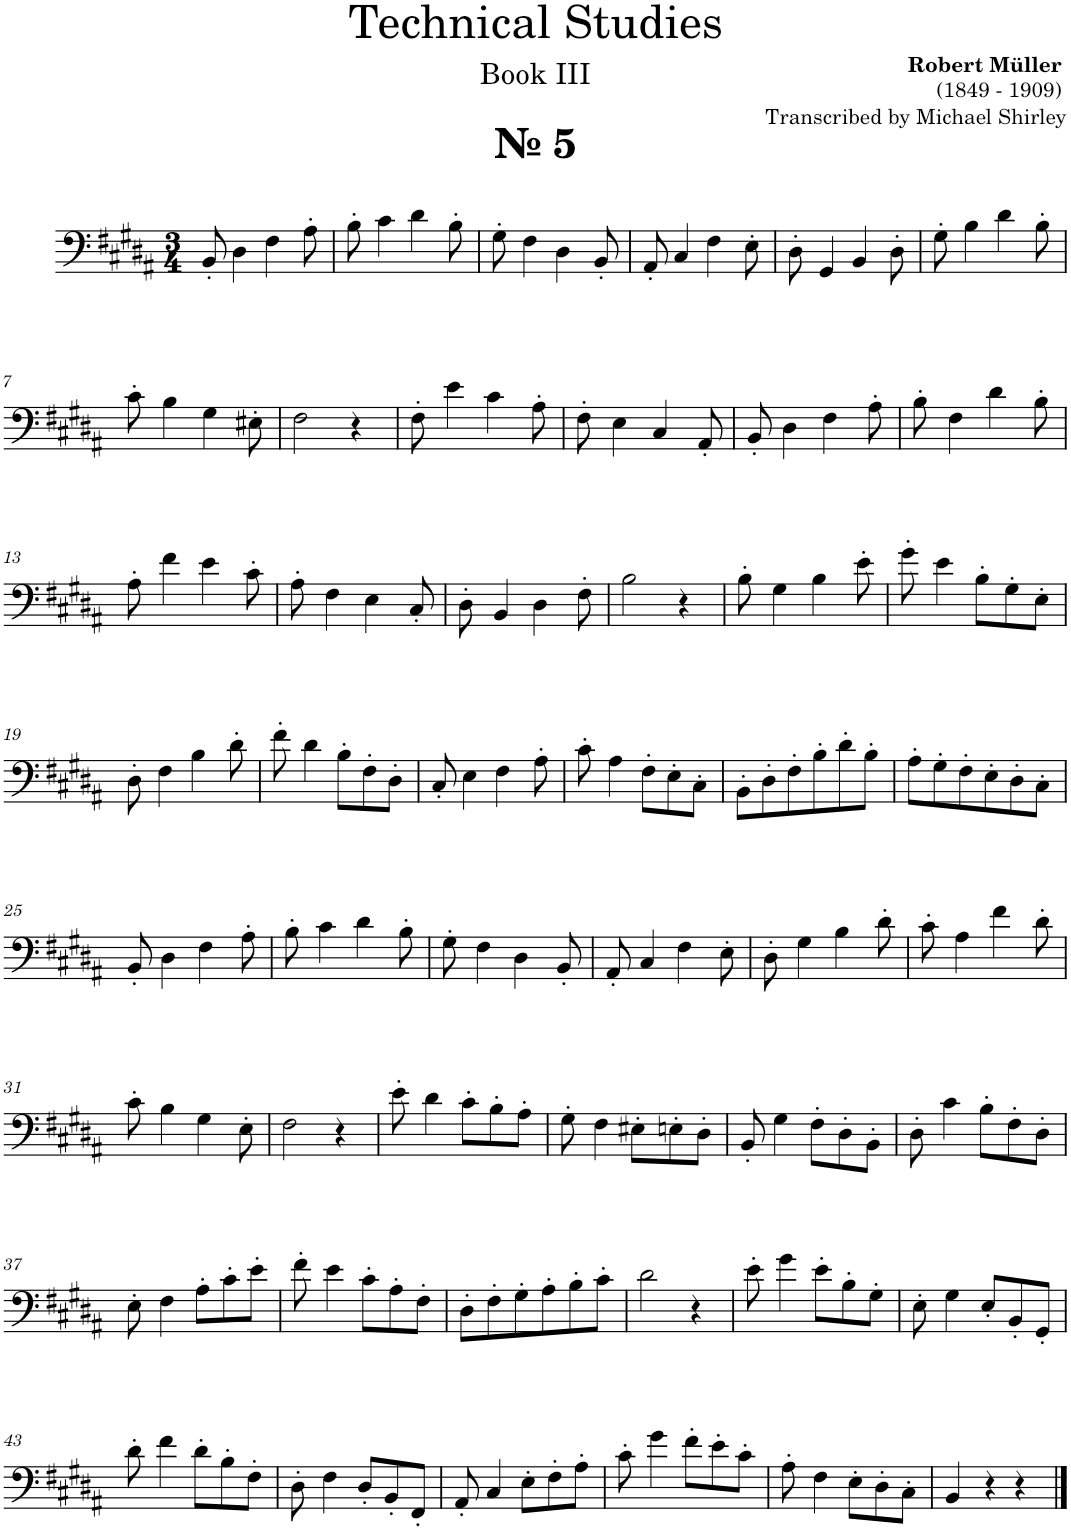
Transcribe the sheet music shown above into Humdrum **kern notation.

**kern
*part1
*staff1
*I"Trombone
*I'Tbn.
*clefF4
*k[f#c#g#d#a#]
*M3/4
=1
!LO:TX:a:B:t=№ 5
8BB'/
4D#\
4F#\
8A#'\
=2
8B'\
4c#\
4d#\
8B'\
=3
8G#'\
4F#\
4D#\
8BB'/
=4
8AA#'/
4C#/
4F#\
8E'\
=5
8D#'\
4GG#/
4BB/
8D#'\
=6
8G#'\
4B\
4d#\
8B'\
!!LO:LB:g=z
=7
8c#'\
4B\
4G#\
8E#X'\
=8
2F#\
4r
=9
8F#'\
4e\
4c#\
8A#'\
=10
8F#'\
4E\
4C#/
8AA#'/
=11
8BB'/
4D#\
4F#\
8A#'\
=12
8B'\
4F#\
4d#\
8B'\
!!LO:LB:g=z
=13
8A#'\
4f#\
4e\
8c#'\
=14
8A#'\
4F#\
4E\
8C#'/
=15
8D#'\
4BB/
4D#\
8F#'\
=16
2B\
4r
=17
8B'\
4G#\
4B\
8e'\
=18
8g#'\
4e\
8B'\L
8G#'\
8E'\J
!!LO:LB:g=z
=19
8D#'\
4F#\
4B\
8d#'\
=20
8f#'\
4d#\
8B'\L
8F#'\
8D#'\J
=21
8C#'/
4E\
4F#\
8A#'\
=22
8c#'\
4A#\
8F#'\L
8E'\
8C#'\J
=23
8BB'\L
8D#'\
8F#'\
8B'\
8d#'\
8B'\J
=24
8A#'\L
8G#'\
8F#'\
8E'\
8D#'\
8C#'\J
!!LO:LB:g=z
=25
8BB'/
4D#\
4F#\
8A#'\
=26
8B'\
4c#\
4d#\
8B'\
=27
8G#'\
4F#\
4D#\
8BB'/
=28
8AA#'/
4C#/
4F#\
8E'\
=29
8D#'\
4G#\
4B\
8d#'\
=30
8c#'\
4A#\
4f#\
8d#'\
!!LO:LB:g=z
=31
8c#'\
4B\
4G#\
8E'\
=32
2F#\
4r
=33
8e'\
4d#\
8c#'\L
8B'\
8A#'\J
=34
8G#'\
4F#\
8E#X'\L
8En'\
8D#'\J
=35
8BB'/
4G#\
8F#'\L
8D#'\
8BB'\J
=36
8D#'\
4c#\
8B'\L
8F#'\
8D#'\J
!!LO:LB:g=z
=37
8E'\
4F#\
8A#'\L
8c#'\
8e'\J
=38
8f#'\
4e\
8c#'\L
8A#'\
8F#'\J
=39
8D#'\L
8F#'\
8G#'\
8A#'\
8B'\
8c#'\J
=40
2d#\
4r
=41
8e'\
4g#\
8e'\L
8B'\
8G#'\J
=42
8E'\
4G#\
8E'/L
8BB'/
8GG#'/J
!!LO:LB:g=z
=43
8d#'\
4f#\
8d#'\L
8B'\
8F#'\J
=44
8D#'\
4F#\
8D#'/L
8BB'/
8FF#'/J
=45
8AA#'/
4C#/
8E'\L
8F#'\
8A#'\J
=46
8c#'\
4g#\
8f#'\L
8e'\
8c#'\J
=47
8A#'\
4F#\
8E'\L
8D#'\
8C#'\J
=48
4BB/
4r
4r
==
*-
